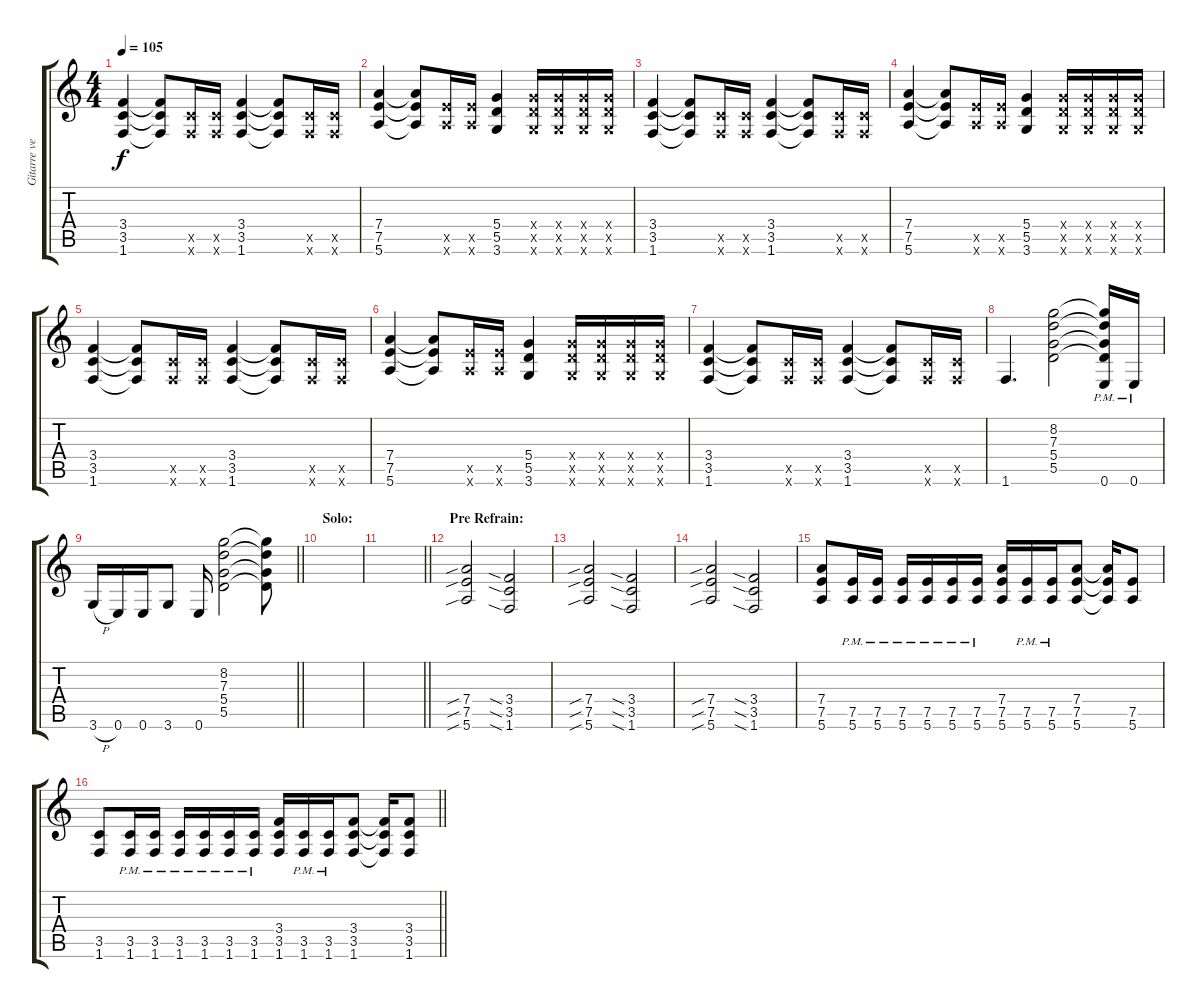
\track ("Gitarre verzerrt (Gonzo)" "Gitarre ve") {instrument overdrivenguitar}
\staff {score tabs}
\tuning (E4 B3 G3 D3 A2 E2) {hide}
\ts (4 4)
\tempo 105
\clef g2
\ks c
(3.4 3.5 1.6).4{dy f} (3.4{t} 3.5{t} 1.6{t}).8 (3.5{x} 1.6{x}).16 (3.5{x} 1.6{x}).16 (3.4 3.5 1.6).4 (3.4{t} 3.5{t} 1.6{t}).8 (3.5{x} 1.6{x}).16 (3.5{x} 1.6{x}).16 |
(7.4 7.5 5.6).4 (7.4{t} 7.5{t} 5.6{t}).8 (7.5{x} 5.6{x}).16 (7.5{x} 5.6{x}).16 (5.4 5.5 3.6).4 (5.4{x} 5.5{x} 3.6{x}).16 (5.4{x} 5.5{x} 3.6{x}).16 (5.4{x} 5.5{x} 3.6{x}).16 (5.4{x} 5.5{x} 3.6{x}).16 |
(3.4 3.5 1.6).4 (3.4{t} 3.5{t} 1.6{t}).8 (3.5{x} 1.6{x}).16 (3.5{x} 1.6{x}).16 (3.4 3.5 1.6).4 (3.4{t} 3.5{t} 1.6{t}).8 (3.5{x} 1.6{x}).16 (3.5{x} 1.6{x}).16 |
(7.4 7.5 5.6).4 (7.4{t} 7.5{t} 5.6{t}).8 (7.5{x} 5.6{x}).16 (7.5{x} 5.6{x}).16 (5.4 5.5 3.6).4 (5.4{x} 5.5{x} 3.6{x}).16 (5.4{x} 5.5{x} 3.6{x}).16 (5.4{x} 5.5{x} 3.6{x}).16 (5.4{x} 5.5{x} 3.6{x}).16 |
(3.4 3.5 1.6).4 (3.4{t} 3.5{t} 1.6{t}).8 (3.5{x} 1.6{x}).16 (3.5{x} 1.6{x}).16 (3.4 3.5 1.6).4 (3.4{t} 3.5{t} 1.6{t}).8 (3.5{x} 1.6{x}).16 (3.5{x} 1.6{x}).16 |
(7.4 7.5 5.6).4 (7.4{t} 7.5{t} 5.6{t}).8 (7.5{x} 5.6{x}).16 (7.5{x} 5.6{x}).16 (5.4 5.5 3.6).4 (5.4{x} 5.5{x} 3.6{x}).16 (5.4{x} 5.5{x} 3.6{x}).16 (5.4{x} 5.5{x} 3.6{x}).16 (5.4{x} 5.5{x} 3.6{x}).16 |
(3.4 3.5 1.6).4 (3.4{t} 3.5{t} 1.6{t}).8 (3.5{x} 1.6{x}).16 (3.5{x} 1.6{x}).16 (3.4 3.5 1.6).4 (3.4{t} 3.5{t} 1.6{t}).8 (3.5{x} 1.6{x}).16 (3.5{x} 1.6{x}).16 |
1.6.4{d} (8.2 7.3 5.4 5.5).2 (8.2{t} 7.3{t} 5.4{t} 5.5{t} 0.6{pm}).16 0.6{pm}.16 |
\barLineRight lightlight
3.6{h}.16 0.6.16 0.6.16 3.6.8 0.6.16 (8.2 7.3 5.4 5.5).2 (8.2{t} 7.3{t} 5.4{t} 5.5{t}).8 |
\section ("" "Solo:")
|
\barLineRight lightlight
|
\section ("" "Pre Refrain:")
(7.4{sib} 7.5{sib} 5.6{sib}).2 (3.4{sia} 3.5{sia} 1.6{sia}).2 |
(7.4{sib} 7.5{sib} 5.6{sib}).2 (3.4{sia} 3.5{sia} 1.6{sia}).2 |
(7.4{sib} 7.5{sib} 5.6{sib}).2 (3.4{sia} 3.5{sia} 1.6{sia}).2 |
(7.4 7.5 5.6).8 (7.5{pm} 5.6{pm}).16 (7.5{pm} 5.6{pm}).16 (7.5{pm} 5.6{pm}).16 (7.5{pm} 5.6{pm}).16 (7.5{pm} 5.6{pm}).16 (7.5{pm} 5.6{pm}).16 (7.4 7.5 5.6).16 (7.5{pm} 5.6{pm}).16 (7.5{pm} 5.6{pm}).16 (7.4 7.5 5.6).8 (7.4{t} 7.5{t} 5.6{t}).16 (7.5 5.6).8 |
\barLineRight lightlight
(3.5 1.6).8 (3.5{pm} 1.6{pm}).16 (3.5{pm} 1.6{pm}).16 (3.5{pm} 1.6{pm}).16 (3.5{pm} 1.6{pm}).16 (3.5{pm} 1.6{pm}).16 (3.5{pm} 1.6{pm}).16 (3.4 3.5 1.6).16 (3.5{pm} 1.6{pm}).16 (3.5{pm} 1.6{pm}).16 (3.4 3.5 1.6).8 (3.4{t} 3.5{t} 1.6{t}).16 (3.4 3.5 1.6).8
